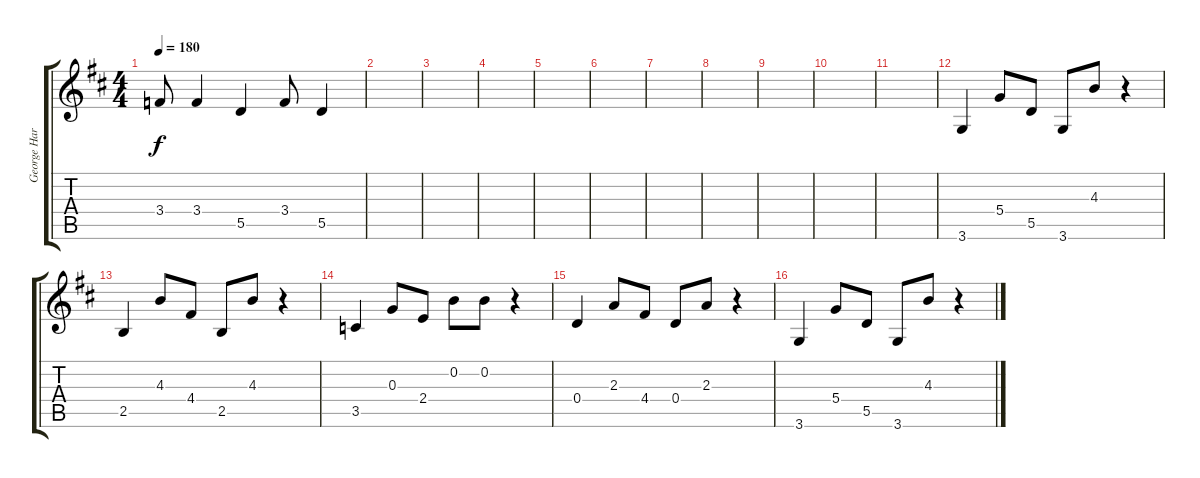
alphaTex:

\track ("George Harrison" "George Har") {instrument electricguitarclean}
\staff {score tabs}
\tuning (E4 B3 G3 D3 A2 E2) {hide}
\ts (4 4)
\tempo 180
\clef g2
\ks d
3.4{t}.8{dy f} 3.4.4 5.5.4 3.4.8 5.5.4 |
|
|
|
|
|
|
|
|
|
|
3.6.4 5.4.8 5.5.8 3.6.8 4.3.8 r.4 |
2.5.4 4.3.8 4.4.8 2.5.8 4.3.8 r.4 |
3.5.4 0.3.8 2.4.8 0.2.8 0.2.8 r.4 |
0.4.4 2.3.8 4.4.8 0.4.8 2.3.8 r.4 |
3.6.4 5.4.8 5.5.8 3.6.8 4.3.8 r.4
